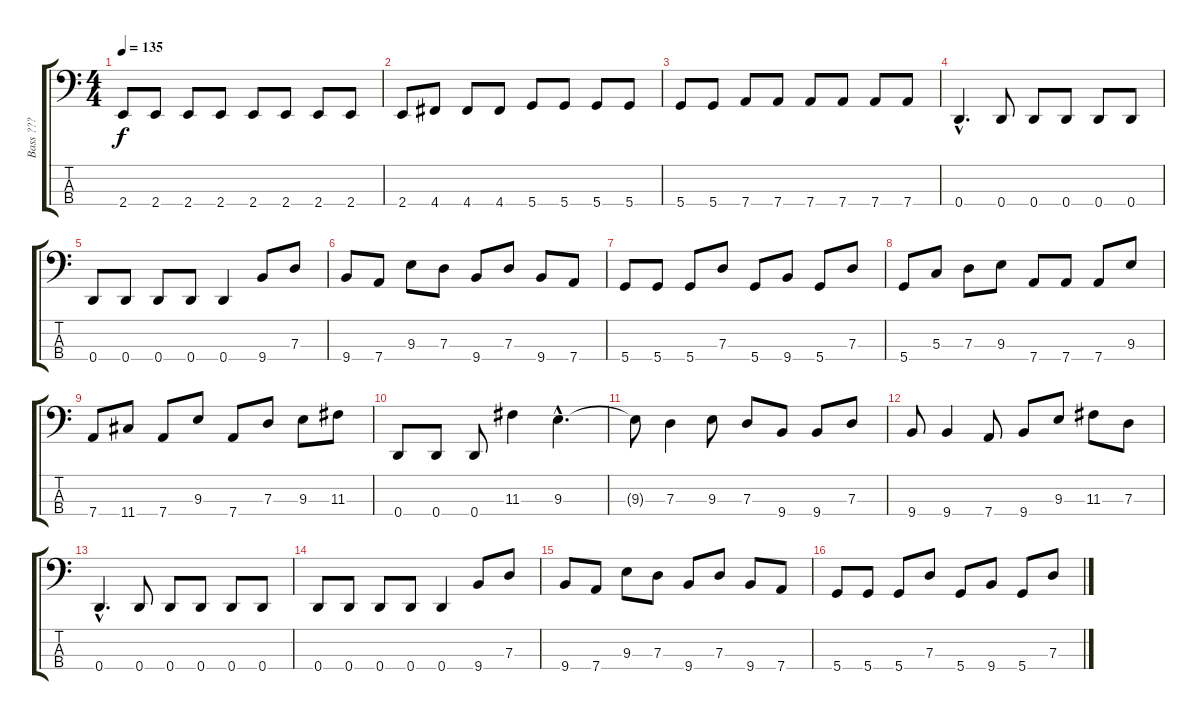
\track ("Bass ???" "Bass ???") {instrument electricbassfinger}
\staff {score tabs}
\tuning (F2 C2 G1 D1) {hide}
\ts (4 4)
\tempo 135
\clef f4
\ks c
2.4.8{dy f} 2.4.8 2.4.8 2.4.8 2.4.8 2.4.8 2.4.8 2.4.8 |
2.4.8 4.4.8 4.4.8 4.4.8 5.4.8 5.4.8 5.4.8 5.4.8 |
5.4.8 5.4.8 7.4.8 7.4.8 7.4.8 7.4.8 7.4.8 7.4.8 |
0.4{hac}.4{d} 0.4.8 0.4.8 0.4.8 0.4.8 0.4.8 |
0.4.8 0.4.8 0.4.8 0.4.8 0.4.4 9.4.8 7.3.8 |
9.4.8 7.4.8 9.3.8 7.3.8 9.4.8 7.3.8 9.4.8 7.4.8 |
5.4.8 5.4.8 5.4.8 7.3.8 5.4.8 9.4.8 5.4.8 7.3.8 |
5.4.8 5.3.8 7.3.8 9.3.8 7.4.8 7.4.8 7.4.8 9.3.8 |
7.4.8 11.4.8 7.4.8 9.3.8 7.4.8 7.3.8 9.3.8 11.3.8 |
0.4.8 0.4.8 0.4.8 11.3.4 9.3{hac}.4{d} |
9.3{t}.8 7.3.4 9.3.8 7.3.8 9.4.8 9.4.8 7.3.8 |
9.4.8 9.4.4 7.4.8 9.4.8 9.3.8 11.3.8 7.3.8 |
0.4{hac}.4{d} 0.4.8 0.4.8 0.4.8 0.4.8 0.4.8 |
0.4.8 0.4.8 0.4.8 0.4.8 0.4.4 9.4.8 7.3.8 |
9.4.8 7.4.8 9.3.8 7.3.8 9.4.8 7.3.8 9.4.8 7.4.8 |
5.4.8 5.4.8 5.4.8 7.3.8 5.4.8 9.4.8 5.4.8 7.3.8
